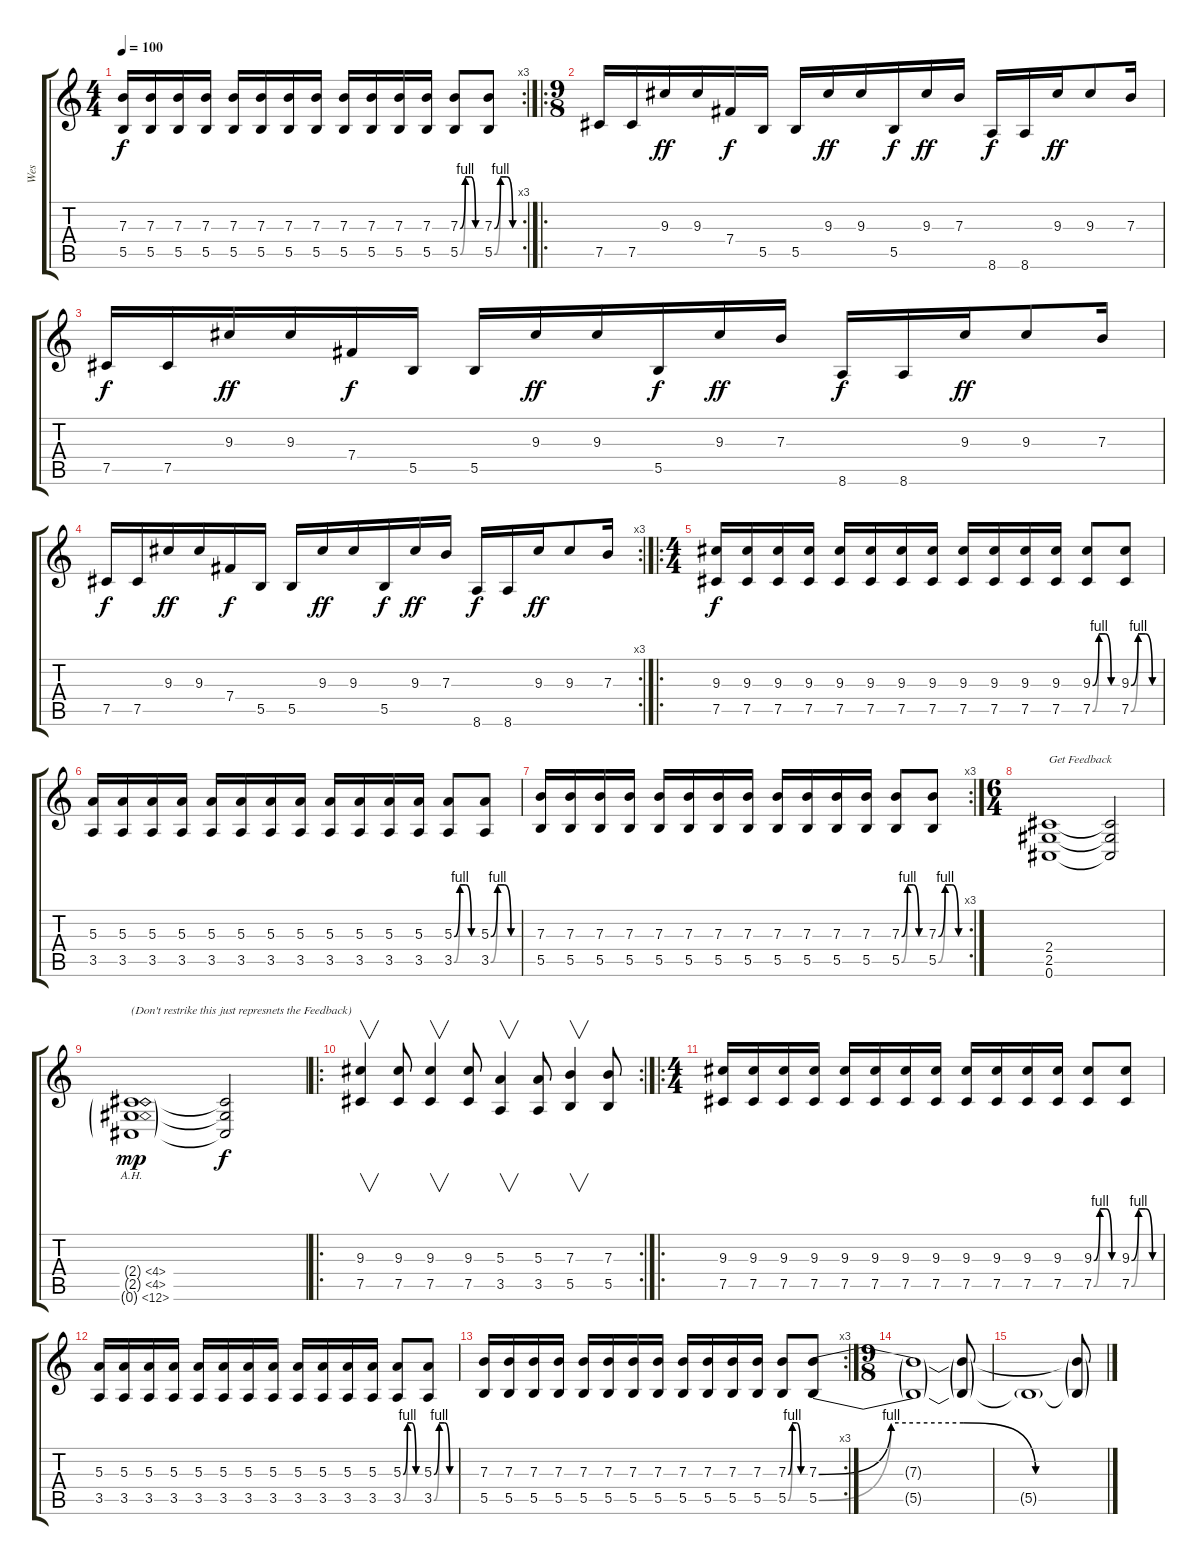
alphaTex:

\track ("Wes" "Wes") {instrument distortionguitar}
\staff {score tabs}
\tuning (Db4 Ab3 E3 B2 Gb2 Db2) {hide}
\rc 3
\ts (4 4)
\tempo 100
\clef g2
\ks c
(7.3 5.5).16{dy f volume 11} (7.3 5.5).16 (7.3 5.5).16 (7.3 5.5).16 (7.3 5.5).16 (7.3 5.5).16 (7.3 5.5).16 (7.3 5.5).16 (7.3 5.5).16 (7.3 5.5).16 (7.3 5.5).16 (7.3 5.5).16 (7.3{be (custom 0 0 15 4 30 4 45 0 60 0)} 5.5{be (custom 0 0 15 4 30 4 45 0 60 0)}).8 (7.3{be (custom 0 0 15 4 30 4 45 0 60 0)} 5.5{be (custom 0 0 15 4 30 4 45 0 60 0)}).8 |
\ro
\ts (9 8)
7.5.16{volume 7 instrument electricguitarclean} 7.5.16 9.3.16{dy ff} 9.3.16 7.4.16{dy f} 5.5.16 5.5.16 9.3.16{dy ff} 9.3.16 5.5.16{dy f} 9.3.16{dy ff} 7.3.16 8.6.16{dy f} 8.6.16 9.3.16{dy ff} 9.3.8 7.3.16 |
7.5.16{dy f volume 7 instrument electricguitarclean} 7.5.16 9.3.16{dy ff} 9.3.16 7.4.16{dy f} 5.5.16 5.5.16 9.3.16{dy ff} 9.3.16 5.5.16{dy f} 9.3.16{dy ff} 7.3.16 8.6.16{dy f} 8.6.16 9.3.16{dy ff} 9.3.8 7.3.16 |
\rc 3
7.5.16{dy f volume 7 instrument electricguitarclean} 7.5.16 9.3.16{dy ff} 9.3.16 7.4.16{dy f} 5.5.16 5.5.16 9.3.16{dy ff} 9.3.16 5.5.16{dy f} 9.3.16{dy ff} 7.3.16 8.6.16{dy f} 8.6.16 9.3.16{dy ff} 9.3.8 7.3.16 |
\ro
\ts (4 4)
(9.3 7.5).16{dy f volume 11 instrument distortionguitar} (9.3 7.5).16 (9.3 7.5).16 (9.3 7.5).16 (9.3 7.5).16 (9.3 7.5).16 (9.3 7.5).16 (9.3 7.5).16 (9.3 7.5).16 (9.3 7.5).16 (9.3 7.5).16 (9.3 7.5).16 (9.3{be (custom 0 0 15 4 30 4 45 0 60 0)} 7.5{be (custom 0 0 15 4 30 4 45 0 60 0)}).8 (9.3{be (custom 0 0 15 4 30 4 45 0 60 0)} 7.5{be (custom 0 0 15 4 30 4 45 0 60 0)}).8 |
(5.3 3.5).16{volume 11 instrument distortionguitar} (5.3 3.5).16 (5.3 3.5).16 (5.3 3.5).16 (5.3 3.5).16 (5.3 3.5).16 (5.3 3.5).16 (5.3 3.5).16 (5.3 3.5).16 (5.3 3.5).16 (5.3 3.5).16 (5.3 3.5).16 (5.3{be (custom 0 0 15 4 30 4 45 0 60 0)} 3.5{be (custom 0 0 15 4 30 4 45 0 60 0)}).8 (5.3{be (custom 0 0 15 4 30 4 45 0 60 0)} 3.5{be (custom 0 0 15 4 30 4 45 0 60 0)}).8 |
\rc 3
(7.3 5.5).16{volume 11} (7.3 5.5).16 (7.3 5.5).16 (7.3 5.5).16 (7.3 5.5).16 (7.3 5.5).16 (7.3 5.5).16 (7.3 5.5).16 (7.3 5.5).16 (7.3 5.5).16 (7.3 5.5).16 (7.3 5.5).16 (7.3{be (custom 0 0 15 4 30 4 45 0 60 0)} 5.5{be (custom 0 0 15 4 30 4 45 0 60 0)}).8 (7.3{be (custom 0 0 15 4 30 4 45 0 60 0)} 5.5{be (custom 0 0 15 4 30 4 45 0 60 0)}).8 |
\ts (6 4)
(2.4 2.5 0.6).1{txt "Get Feedback"} (2.4{t} 2.5{t} 0.6{t}).2 |
(2.4{ah 2 g} 2.5{ah 2 g} 0.6{ah 12 g}).1{txt "(Don't restrike this just represnets the Feedback)" dy mp instrument guitarharmonics} (2.4{t} 2.5{t} 0.6{t}).2{dy f} |
\ro
\rc 2
(9.3 7.5).4{v instrument distortionguitar} (9.3 7.5).8 (9.3 7.5).4{v} (9.3 7.5).8 (5.3 3.5).4{v} (5.3 3.5).8 (7.3 5.5).4{v} (7.3 5.5).8 |
\ro
\ts (4 4)
(9.3 7.5).16{volume 11} (9.3 7.5).16 (9.3 7.5).16 (9.3 7.5).16 (9.3 7.5).16 (9.3 7.5).16 (9.3 7.5).16 (9.3 7.5).16 (9.3 7.5).16 (9.3 7.5).16 (9.3 7.5).16 (9.3 7.5).16 (9.3{be (custom 0 0 15 4 30 4 45 0 60 0)} 7.5{be (custom 0 0 15 4 30 4 45 0 60 0)}).8 (9.3{be (custom 0 0 15 4 30 4 45 0 60 0)} 7.5{be (custom 0 0 15 4 30 4 45 0 60 0)}).8 |
(5.3 3.5).16{volume 11} (5.3 3.5).16 (5.3 3.5).16 (5.3 3.5).16 (5.3 3.5).16 (5.3 3.5).16 (5.3 3.5).16 (5.3 3.5).16 (5.3 3.5).16 (5.3 3.5).16 (5.3 3.5).16 (5.3 3.5).16 (5.3{be (custom 0 0 15 4 30 4 45 0 60 0)} 3.5{be (custom 0 0 15 4 30 4 45 0 60 0)}).8 (5.3{be (custom 0 0 15 4 30 4 45 0 60 0)} 3.5{be (custom 0 0 15 4 30 4 45 0 60 0)}).8 |
\rc 3
(7.3 5.5).16{volume 11} (7.3 5.5).16 (7.3 5.5).16 (7.3 5.5).16 (7.3 5.5).16 (7.3 5.5).16 (7.3 5.5).16 (7.3 5.5).16 (7.3 5.5).16 (7.3 5.5).16 (7.3 5.5).16 (7.3 5.5).16 (7.3{be (custom 0 0 15 4 30 4 45 0 60 0)} 5.5{be (custom 0 0 15 4 30 4 45 0 60 0)}).8 (7.3{be (custom 0 0 15 4 30 4 45 0 60 0)} 5.5{be (custom 0 0 15 4 30 4 45 0 60 0)}).8 |
\ts (9 8)
(7.3{t} 5.5{t}).1 (7.3{t} 5.5{t}).8{volume 0} |
5.5{t}.1 (7.3{t} 5.5{t}).8
